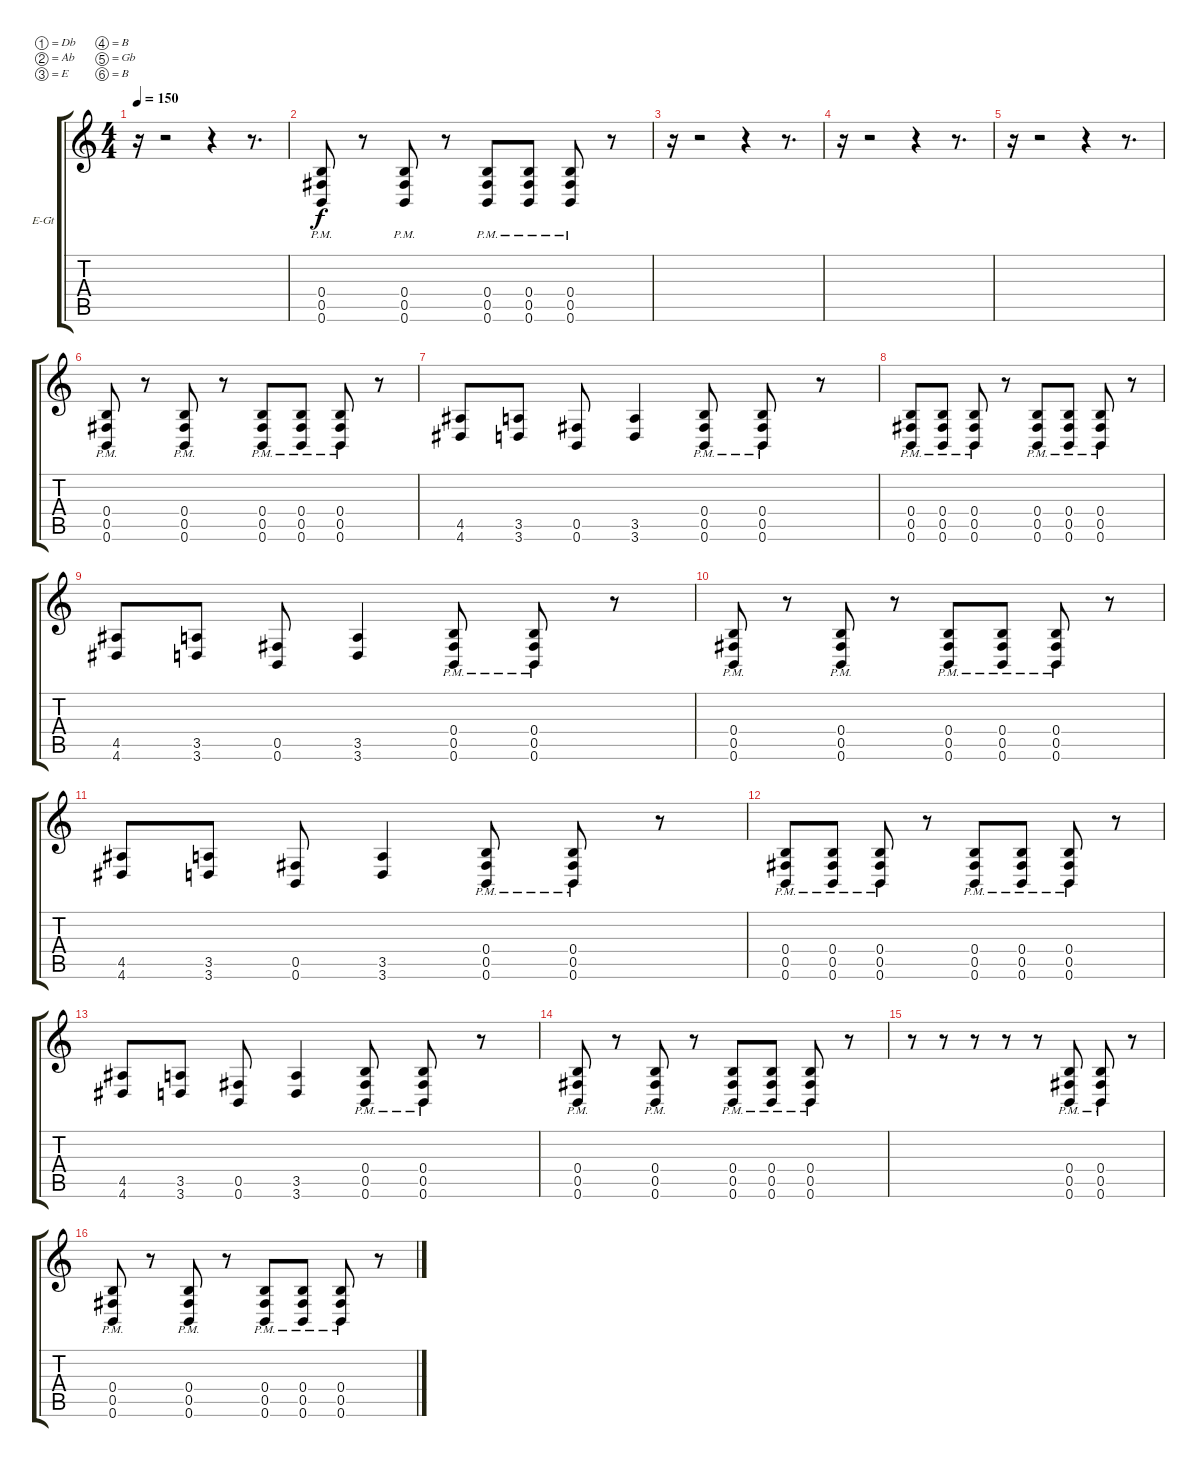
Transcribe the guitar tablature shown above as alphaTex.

\bracketExtendMode groupsimilarinstruments
\firstSystemTrackNameOrientation horizontal
\otherSystemsTrackNameOrientation horizontal
\track ("Гитара" "E-Gt") {instrument distortionguitar}
\staff {score tabs}
\tuning (Db4 Ab3 E3 B2 Gb2 B1)
\ts (4 4)
\tempo 150
\clef g2
\ks c
r.16{dy f} r.2 r.4 r.8{d} |
(0.4{pm} 0.5{pm} 0.6{pm}).8 r.8 (0.4{pm} 0.5{pm} 0.6{pm}).8 r.8 (0.4{pm} 0.5{pm} 0.6{pm}).8 (0.4{pm} 0.5{pm} 0.6{pm}).8 (0.4{pm} 0.5{pm} 0.6{pm}).8 r.8 |
r.16 r.2 r.4 r.8{d} |
r.16 r.2 r.4 r.8{d} |
r.16 r.2 r.4 r.8{d} |
(0.4{pm} 0.5{pm} 0.6{pm}).8 r.8 (0.4{pm} 0.5{pm} 0.6{pm}).8 r.8 (0.4{pm} 0.5{pm} 0.6{pm}).8 (0.4{pm} 0.5{pm} 0.6{pm}).8 (0.4{pm} 0.5{pm} 0.6{pm}).8 r.8 |
(4.5 4.6).8 (3.5 3.6).8 (0.5 0.6).8 (3.5 3.6).4 (0.4{pm} 0.5{pm} 0.6{pm}).8 (0.4{pm} 0.5{pm} 0.6{pm}).8 r.8 |
(0.4{pm} 0.5{pm} 0.6{pm}).8 (0.4{pm} 0.5{pm} 0.6{pm}).8 (0.4{pm} 0.5{pm} 0.6{pm}).8 r.8 (0.4{pm} 0.5{pm} 0.6{pm}).8 (0.4{pm} 0.5{pm} 0.6{pm}).8 (0.4{pm} 0.5{pm} 0.6{pm}).8 r.8 |
(4.5 4.6).8 (3.5 3.6).8 (0.5 0.6).8 (3.5 3.6).4 (0.4{pm} 0.5{pm} 0.6{pm}).8 (0.4{pm} 0.5{pm} 0.6{pm}).8 r.8 |
(0.4{pm} 0.5{pm} 0.6{pm}).8 r.8 (0.4{pm} 0.5{pm} 0.6{pm}).8 r.8 (0.4{pm} 0.5{pm} 0.6{pm}).8 (0.4{pm} 0.5{pm} 0.6{pm}).8 (0.4{pm} 0.5{pm} 0.6{pm}).8 r.8 |
(4.5 4.6).8 (3.5 3.6).8 (0.5 0.6).8 (3.5 3.6).4 (0.4{pm} 0.5{pm} 0.6{pm}).8 (0.4{pm} 0.5{pm} 0.6{pm}).8 r.8 |
(0.4{pm} 0.5{pm} 0.6{pm}).8 (0.4{pm} 0.5{pm} 0.6{pm}).8 (0.4{pm} 0.5{pm} 0.6{pm}).8 r.8 (0.4{pm} 0.5{pm} 0.6{pm}).8 (0.4{pm} 0.5{pm} 0.6{pm}).8 (0.4{pm} 0.5{pm} 0.6{pm}).8 r.8 |
(4.5 4.6).8 (3.5 3.6).8 (0.5 0.6).8 (3.5 3.6).4 (0.4{pm} 0.5{pm} 0.6{pm}).8 (0.4{pm} 0.5{pm} 0.6{pm}).8 r.8 |
(0.4{pm} 0.5{pm} 0.6{pm}).8 r.8 (0.4{pm} 0.5{pm} 0.6{pm}).8 r.8 (0.4{pm} 0.5{pm} 0.6{pm}).8 (0.4{pm} 0.5{pm} 0.6{pm}).8 (0.4{pm} 0.5{pm} 0.6{pm}).8 r.8 |
r.8 r.8 r.8 r.8 r.8 (0.4{pm} 0.5{pm} 0.6{pm}).8 (0.4{pm} 0.5{pm} 0.6{pm}).8 r.8 |
(0.4{pm} 0.5{pm} 0.6{pm}).8 r.8 (0.4{pm} 0.5{pm} 0.6{pm}).8 r.8 (0.4{pm} 0.5{pm} 0.6{pm}).8 (0.4{pm} 0.5{pm} 0.6{pm}).8 (0.4{pm} 0.5{pm} 0.6{pm}).8 r.8
